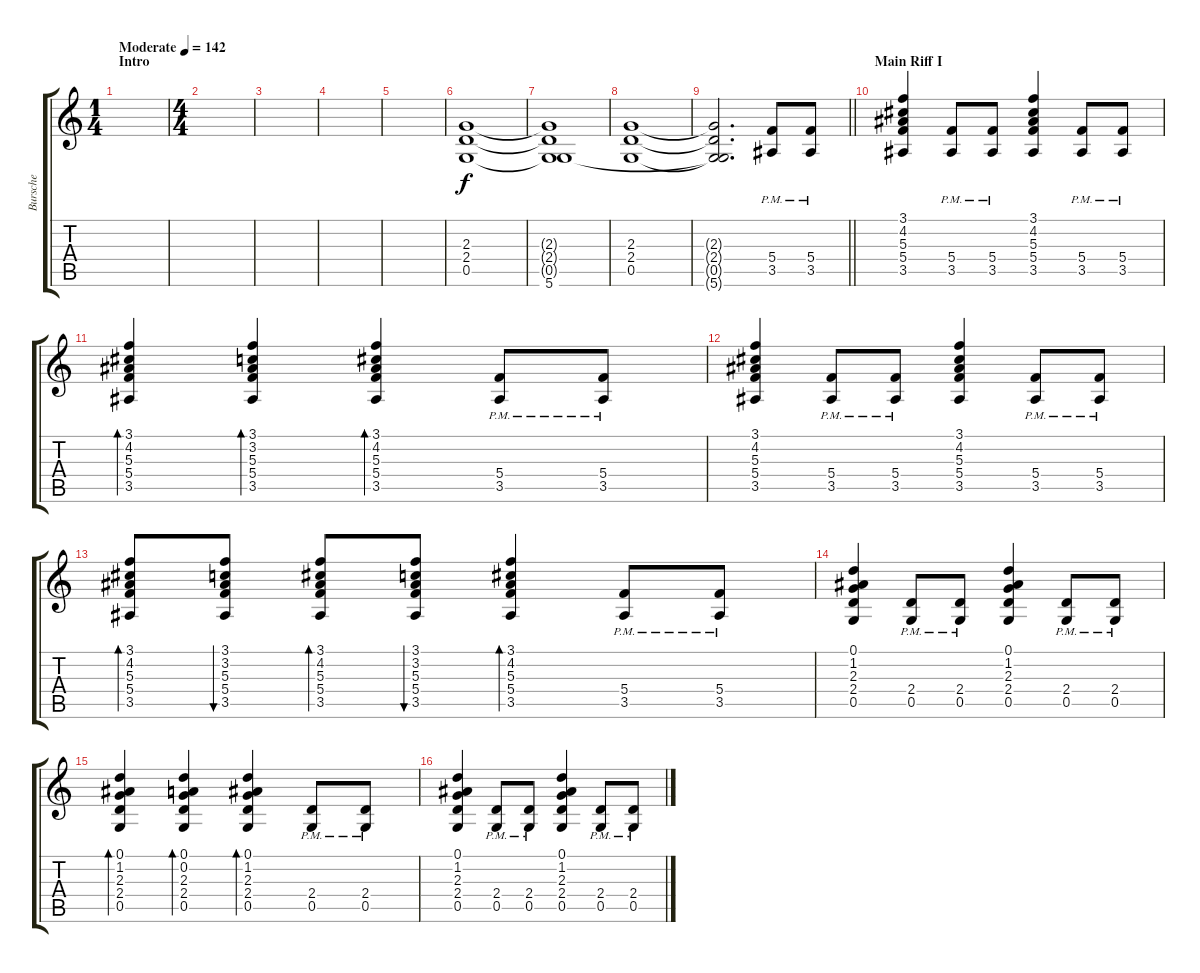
\track ("Bursche" "Bursche") {instrument distortionguitar}
\staff {score tabs}
\tuning (D4 A3 F3 C3 G2 D2) {hide}
\ts (1 4)
\section ("" "Intro")
\tempo (142 "Moderate")
\clef g2
\ks c
|
\ts (4 4)
|
|
|
|
(2.3 2.4 0.5).1 |
(2.3{t} 2.4{t} 0.5{t} 5.6).1 |
(2.3 2.4 0.5).1{volume 13} |
\barLineRight lightlight
(2.3{t} 2.4{t} 0.5{t} 5.6{t}).2{d} (5.4{pm} 3.5{pm}).8 (5.4{pm} 3.5{pm}).8 |
\section ("" "Main Riff I")
(3.1 4.2 5.3 5.4 3.5).4 (5.4{pm} 3.5{pm}).8 (5.4{pm} 3.5{pm}).8 (3.1 4.2 5.3 5.4 3.5).4 (5.4{pm} 3.5{pm}).8 (5.4{pm} 3.5{pm}).8 |
(3.1 4.2 5.3 5.4 3.5).4{bd 60} (3.1 3.2 5.3 5.4 3.5).4{bd 60} (3.1 4.2 5.3 5.4 3.5).4{bd 60} (5.4{pm} 3.5{pm}).8 (5.4{pm} 3.5{pm}).8 |
(3.1 4.2 5.3 5.4 3.5).4 (5.4{pm} 3.5{pm}).8 (5.4{pm} 3.5{pm}).8 (3.1 4.2 5.3 5.4 3.5).4 (5.4{pm} 3.5{pm}).8 (5.4{pm} 3.5{pm}).8 |
(3.1 4.2 5.3 5.4 3.5).8{bd 60} (3.1 3.2 5.3 5.4 3.5).8{bu 60} (3.1 4.2 5.3 5.4 3.5).8{bd 60} (3.1 3.2 5.3 5.4 3.5).8{bu 60} (3.1 4.2 5.3 5.4 3.5).4{bd 60} (5.4{pm} 3.5{pm}).8 (5.4{pm} 3.5{pm}).8 |
(0.1 1.2 2.3 2.4 0.5).4 (2.4{pm} 0.5{pm}).8 (2.4{pm} 0.5{pm}).8 (0.1 1.2 2.3 2.4 0.5).4 (2.4{pm} 0.5{pm}).8 (2.4{pm} 0.5{pm}).8 |
(0.1 1.2 2.3 2.4 0.5).4{bd 60} (0.1 0.2 2.3 2.4 0.5).4{bd 60} (0.1 1.2 2.3 2.4 0.5).4{bd 60} (2.4{pm} 0.5{pm}).8 (2.4{pm} 0.5{pm}).8 |
(0.1 1.2 2.3 2.4 0.5).4 (2.4{pm} 0.5{pm}).8 (2.4{pm} 0.5{pm}).8 (0.1 1.2 2.3 2.4 0.5).4 (2.4{pm} 0.5{pm}).8 (2.4{pm} 0.5{pm}).8
